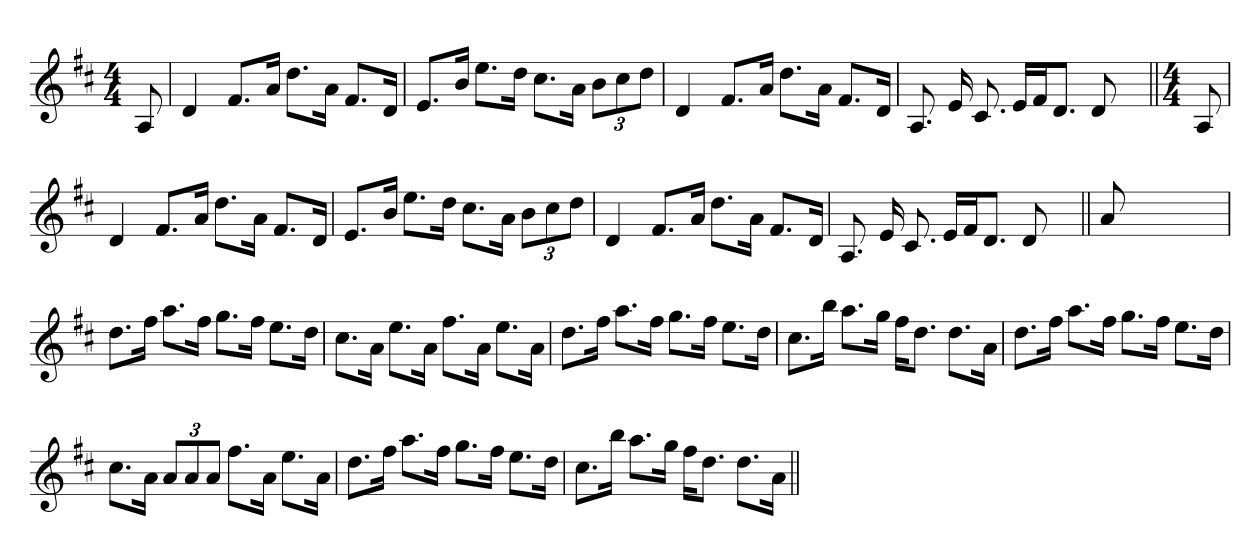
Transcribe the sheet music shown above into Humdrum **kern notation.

**kern
*part1
*staff1
*clefG2
*k[f#c#]
*D:
*M4/4
=1
8A
=
4d
8.f#L
16aJk
8.ddL
16aJk
8.f#L
16dJk
=
8.eL
16bJk
8.eeL
16ddJk
8.cc#L
16aJk
12bL
12cc#
12ddJ
=
4d
8.f#L
16aJk
8.ddL
16aJk
8.f#L
16dJk
=
8.A
16e
8.c#
16eLL
16f#J
8.dJ
8d
8ryy
=||
*M4/4
8A
=
4d
8.f#L
16aJk
8.ddL
16aJk
8.f#L
16dJk
=
8.eL
16bJk
8.eeL
16ddJk
8.cc#L
16aJk
12bL
12cc#
12ddJ
=
4d
8.f#L
16aJk
8.ddL
16aJk
8.f#L
16dJk
=
8.A
16e
8.c#
16eLL
16f#J
8.dJ
8d
8ryy
=||
8a
2..ryy
=
8.ddL
16ff#Jk
8.aaL
16ff#Jk
8.ggL
16ff#Jk
8.eeL
16ddJk
=
8.cc#L
16aJk
8.eeL
16aJk
8.ff#L
16aJk
8.eeL
16aJk
=
8.ddL
16ff#Jk
8.aaL
16ff#Jk
8.ggL
16ff#Jk
8.eeL
16ddJk
=
8.cc#L
16bbJk
8.aaL
16ggJk
16ff#KL
8.ddJ
8.ddL
16aJk
=
8.ddL
16ff#Jk
8.aaL
16ff#Jk
8.ggL
16ff#Jk
8.eeL
16ddJk
=
8.cc#L
16aJk
12aL
12a
12aJ
8.ff#L
16aJk
8.eeL
16aJk
=
8.ddL
16ff#Jk
8.aaL
16ff#Jk
8.ggL
16ff#Jk
8.eeL
16ddJk
=
8.cc#L
16bbJk
8.aaL
16ggJk
16ff#KL
8.ddJ
8.ddL
16aJk
=||
*-
